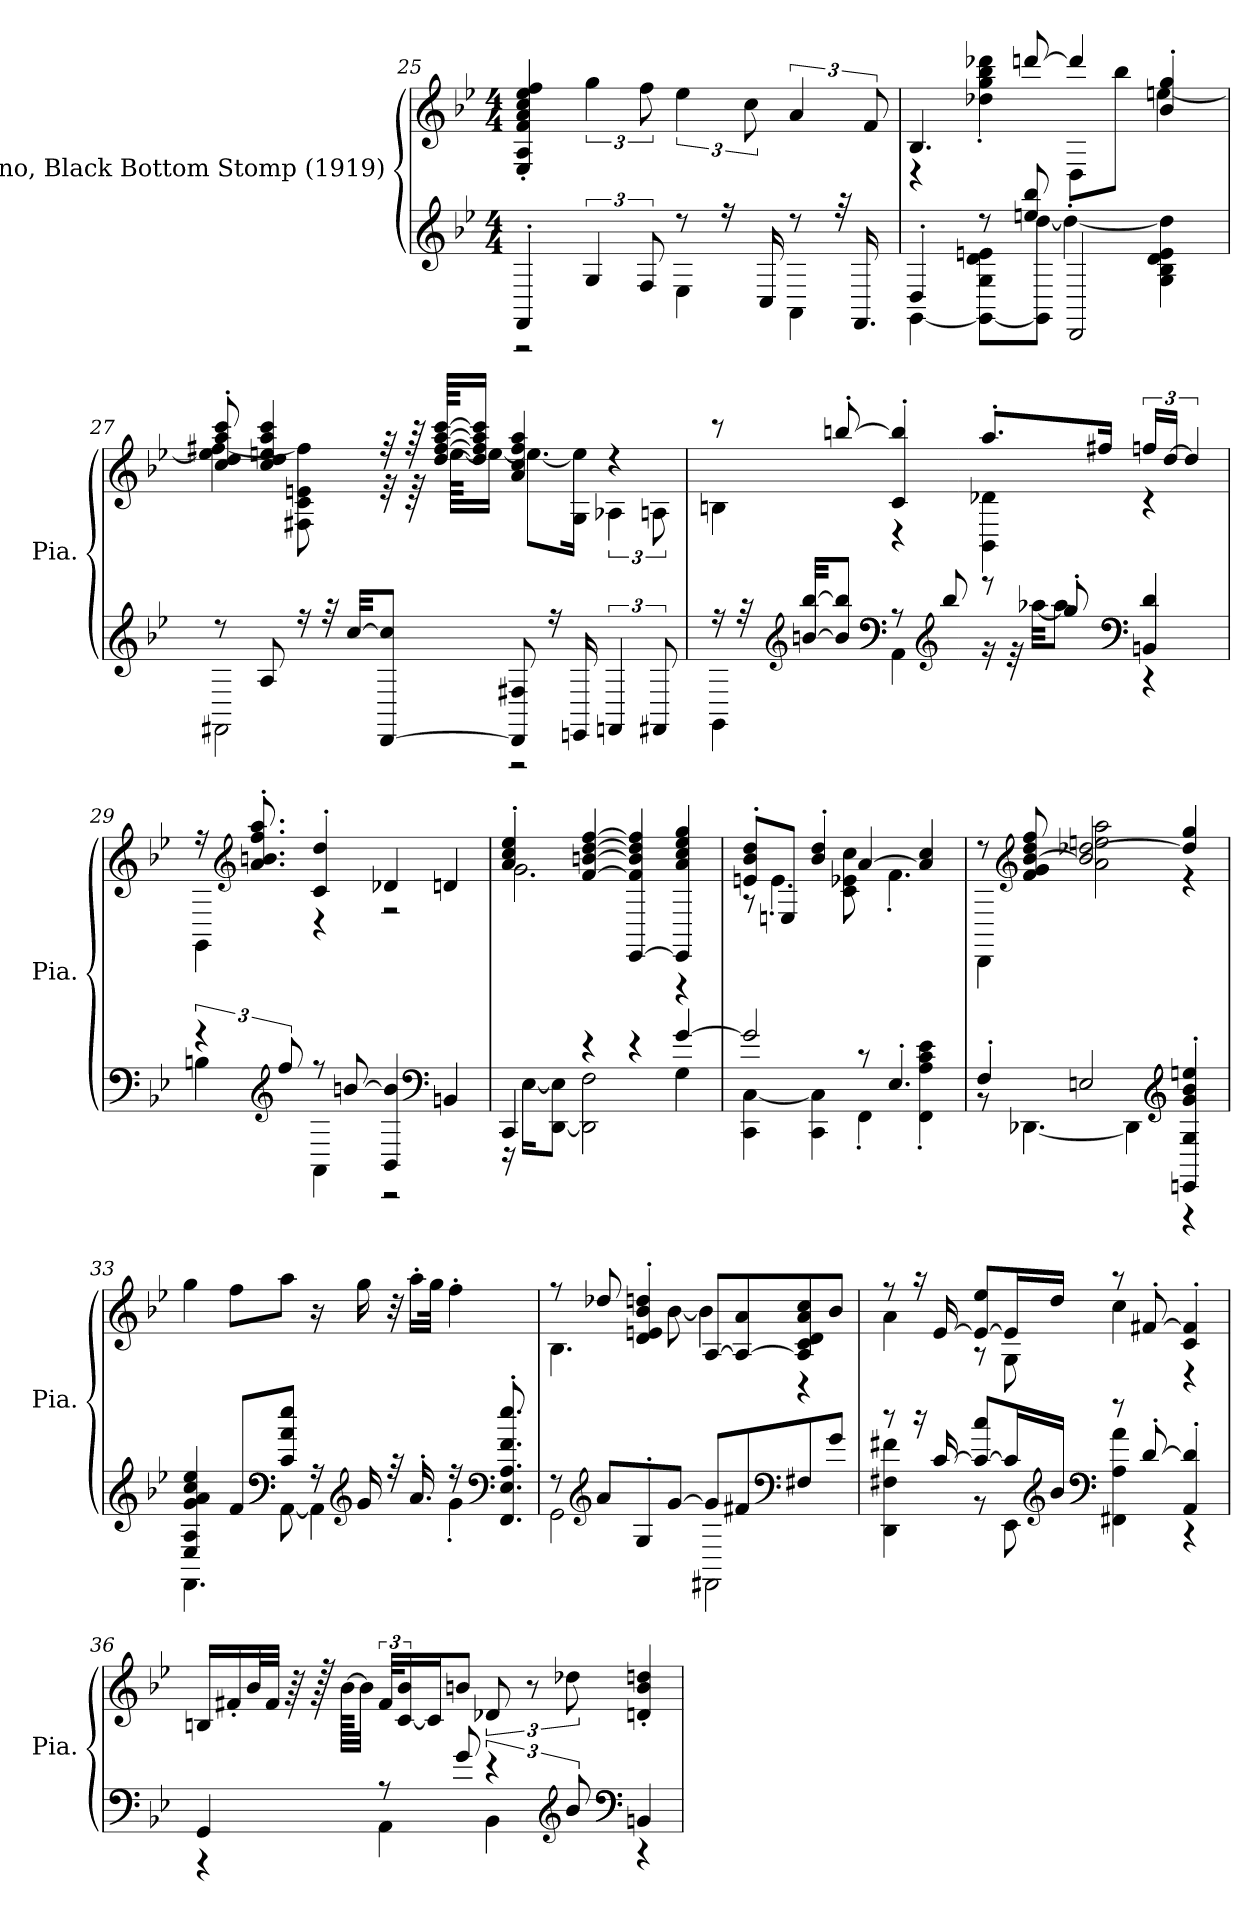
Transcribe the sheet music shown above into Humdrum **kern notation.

**kern	**kern
*part1	*part1
*staff2	*staff1
*I"Piano, Black Bottom Stomp (1919)	*
*I'Pia.	*
*clefG2	*clefG2
*k[b-e-]	*k[b-e-]
*M4/4	*M4/4
=25	=25
*^	*
4FF'/	2r	4E-/' 4A/' 4f/' 4a/' 4cc/' 4ee-/' 4ff/'
6G/	.	6gg\
12F/	.	12ff\
8r	4E-\	6ee-\
16r	.	.
.	.	12cc\
16C/	.	.
8r	4AA\	6a/
32r	.	.
16.FF/	.	.
.	.	12f/
=26	=26	=26
*	*	*^
4D'/	[4GG\	4.B-/	4r
8r	8GG\_ 8G\ 8d\ 8en\L	.	4dd-X\' 4gg\' 4bb-\' 4ddd-X\'
8een/ 8bb-/	8GG\] [8dd\J	[8dddn/	.
2DD/	4dd\_	4ddd/]	8D'\L
.	.	.	8bb-\J
.	4G\ 4B-\ 4d\ 4e\ 4dd\]	4b-/' 4gg/'	[4een\
!!LO:LB:g=z	!!
=27	=27	=27	=27
8r	2FF#X\	8cc/' 8dd/' 8aa/' 8ccc/'	4ee\] [4ff#X\
8A/	.	4cc/ 4dd/ 4een/ 4aa/ 4ccc/	.
16r	.	.	8F#X\ 8c\ 8en\ 8ff#\]
32r	.	.	.
[32cc/KKL	.	.	.
[8DD/ 8cc/]J	.	32r	32r
.	.	64r	64r
.	.	[64dd/ [64ff#/ [64aa/ [64ccc/KKLL	[64ee\KKLL
.	.	16dd/] 16ff#/] 16aa/] 16ccc/]JJ	16ee\JJ_
8DD/] 8F#X/	2r	4a/ 4cc/ 4ff#/ 4aa/	8.ee\L_
16r	.	.	.
16EEn/	.	.	16G\ 16ee\]Jk
6FFn/	.	4r	6A-X\
12FF#X/	.	.	12An\
=28	=28	=28	=28
16r	4GG\	8r	4Bn\
32r	.	.	.
*clefG2	*	*	*
[32bn/ [32bb-/KKL	.	.	.
8b/] 8bb-/]J	.	[8bbn'/	.
*clefF4	*	*	*
8r	4AA\	4c/' 4bb/]'	4r
*clefG2	*	*	*
8bb-/	.	.	.
8r	16r	8.aa'/L	4BB-\ 4d-X\
.	32r	.	.
.	[32aa-X\KKL	.	.
8gg'/	8aa-\J]	.	.
.	.	16ff#X/Jk	.
*clefF4	*	*	*
4BBn/ 4d/	4r	24ffn/LL	4r
.	.	[24dd/JJ	.
.	.	6dd/]	.
!!LO:LB:g=z	!!
=29	=29	=29	=29
6r	4Bn\	16r	4GG\
*	*	*clefG2	*
.	.	8.a/' 8.bn/' 8.ff/' 8.aa/'	.
*clefG2	*	*	*
12ff/	.	.	.
8r	4AA\	4c/' 4dd/'	4r
[8bn/	.	.	.
4BB-/ 4b/]	2r	4d-X/	2r
*clefF4	*	*	*
4BBn/	.	4dn/	.
=30	=30	=30	=30
4CC/	16r	4a/' 4cc/' 4ee-/'	2.g\
.	[16E-\KL	.	.
.	[8DD\ 8E-\]J	.	.
4r	2DD\] 2F\	[4f/ [4bn/ [4dd/ [4ff/	.
4r	.	[4EE-/ 4f/] 4b/] 4dd/] 4ff/]	.
[4g/	4G\	4EE-/] 4a/ 4cc/ 4ee-/ 4gg/	4r
=31	=31	=31	=31
2g/]	4CC\ [4C\	8en/' 8b-/' 8dd/'L	8r
.	.	8En/J	4.e'\
.	4CC\ 4C\]	4b-/' 4dd/'	.
8r	4FF'\	[4a/	8c\ 8e-X\ 8cc\
4.E-'/	.	.	4.f'\
.	4FF\' 4A\' 4c\' 4e-\'	4a/] 4cc/	.
=32	=32	=32	=32
4F'/	8r	8r	4DD\
*	*	*clefG2	*
.	[4.DD-X\	8f/ 8g/ [8b-/ 8dd/ 8ff/	.
2En/	.	2b-/] [2dd-X/	2a\ 2een\ 2aa\
.	4DD-\]	.	.
*clefG2	*	*	*
4EEn/' 4G/' 4g/' 4b-/' 4een/'	4r	4dd-/] 4gg/	4r
*	*	*v	*v
!!LO:PB:g=z
=33	=33	=33
4E-/ 4A/ 4g/ 4a/ 4cc/ 4ee-/	4.FF\	4gg\
8f/L	.	8ff\L
*clefF4	*	*
8c/ 8a/ 8ee-/J	[8AA\	8aa\J
16r	4AA\]	16r
*clefG2	*	*
16g/	.	16gg\
32r	.	32r
16.a'/	.	16aa'\LL
.	.	32gg\JJk
16r	4g'\	4ff'\
*clefF4	*	*
8.FF/' 8.E-/' 8.A/' 8.f/' 8.ee-/'	.	.
=34	=34	=34
*	*	*^
8r	2GG\	8r	4.B-\
*clefG2	*	*	*
8a/L	.	8dd-X/	.
8G'/	.	4d/' 4en/' 4b-/' 4ddn/'	.
[8g/J	.	.	[8b-\
8g/L]	2FF#X\	[8A/L	4b-\]
8f#X/	.	8A/_ 8a/	.
*clefF4	*	*	*
8F#X/	.	8A/] 8c/ 8d/ 8a/ 8cc/	4r
8g/J	.	8b-/J	.
!!LO:LB:g=z	!!
=35	=35	=35	=35
8r	4DD\ 4F#X\ 4f#X\	8r	4a\
16r	.	16r	.
[16c/	.	[16e-/	.
8c/_ 8cc/L	8r	8e-/_ 8ee-/L	8r
16c/L]	8EE-\	16e-/L]	8G\
*clefG2	*	*	*
16b-/JJ	.	16dd/JJ	.
*clefF4	*	*	*
8r	4FF#X\ 4A\ 4a\	8r	4cc\
[8d'/	.	[8f#X'/	.
4AA/' 4d/]'	4r	4c/' 4f#/]'	4r
*	*	*v	*v
!!LO:LB:g=z
=36	=36	=36
4GG/	4r	16Bn/LL
.	.	16f#X'/
.	.	32b-/L
.	.	32f#/JJJ
.	.	64r
.	.	128r
.	.	[128b-\KKLLL
.	.	32b-\JJJ]
8r	4AA\	48f#/KLL
.	.	[24c/ 24b-/
.	.	16c/J]
8g/	.	8bn/J
6r	4BB-\	12d-X/
.	.	12r
*clefG2	*	*
12b-/	.	12dd-X\
*clefF4	*	*
4BBn/	4r	4dn/' 4b/' 4ddn/'
*v	*v	*
=	=
*-	*-
